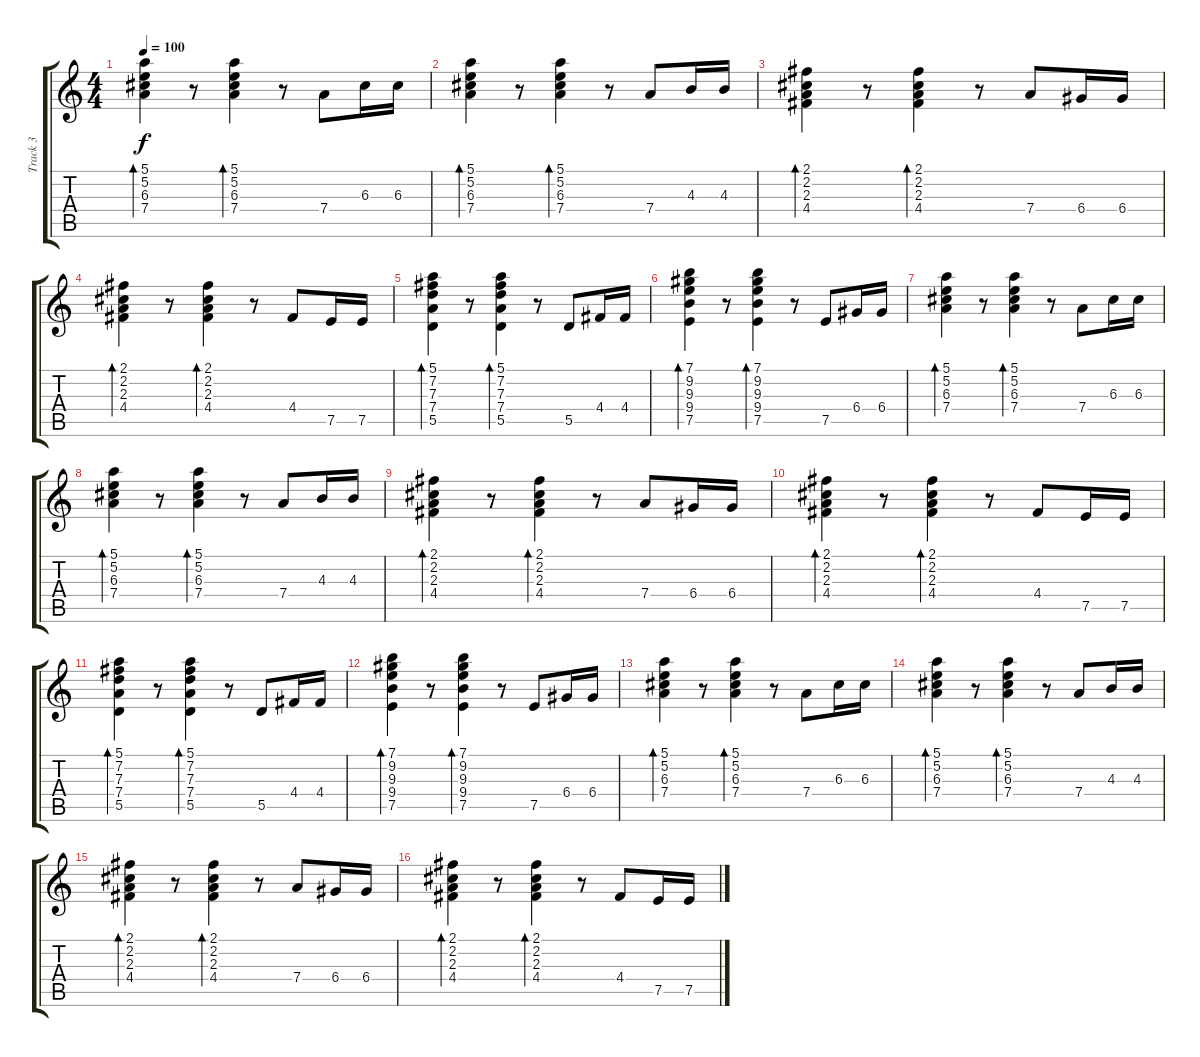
\track ("Track 3" "Track 3") {instrument electricguitarclean}
\staff {score tabs}
\tuning (E4 B3 G3 D3 A2 E2) {hide}
\ts (4 4)
\tempo 100
\clef g2
\ks c
(5.1 5.2 6.3 7.4).4{bd 240 dy f} r.8 (5.1 5.2 6.3 7.4).4{bd 240} r.8 7.4.8 6.3.16 6.3.16 |
(5.1 5.2 6.3 7.4).4{bd 240} r.8 (5.1 5.2 6.3 7.4).4{bd 240} r.8 7.4.8 4.3.16 4.3.16 |
(2.1 2.2 2.3 4.4).4{bd 240} r.8 (2.1 2.2 2.3 4.4).4{bd 240} r.8 7.4.8 6.4.16 6.4.16 |
(2.1 2.2 2.3 4.4).4{bd 240} r.8 (2.1 2.2 2.3 4.4).4{bd 240} r.8 4.4.8 7.5.16 7.5.16 |
(5.1 7.2 7.3 7.4 5.5).4{bd 240} r.8 (5.1 7.2 7.3 7.4 5.5).4{bd 240} r.8 5.5.8 4.4.16 4.4.16 |
(7.1 9.2 9.3 9.4 7.5).4{bd 240} r.8 (7.1 9.2 9.3 9.4 7.5).4{bd 240} r.8 7.5.8 6.4.16 6.4.16 |
(5.1 5.2 6.3 7.4).4{bd 240} r.8 (5.1 5.2 6.3 7.4).4{bd 240} r.8 7.4.8 6.3.16 6.3.16 |
(5.1 5.2 6.3 7.4).4{bd 240} r.8 (5.1 5.2 6.3 7.4).4{bd 240} r.8 7.4.8 4.3.16 4.3.16 |
(2.1 2.2 2.3 4.4).4{bd 240} r.8 (2.1 2.2 2.3 4.4).4{bd 240} r.8 7.4.8 6.4.16 6.4.16 |
(2.1 2.2 2.3 4.4).4{bd 240} r.8 (2.1 2.2 2.3 4.4).4{bd 240} r.8 4.4.8 7.5.16 7.5.16 |
(5.1 7.2 7.3 7.4 5.5).4{bd 240} r.8 (5.1 7.2 7.3 7.4 5.5).4{bd 240} r.8 5.5.8 4.4.16 4.4.16 |
(7.1 9.2 9.3 9.4 7.5).4{bd 240} r.8 (7.1 9.2 9.3 9.4 7.5).4{bd 240} r.8 7.5.8 6.4.16 6.4.16 |
(5.1 5.2 6.3 7.4).4{bd 240} r.8 (5.1 5.2 6.3 7.4).4{bd 240} r.8 7.4.8 6.3.16 6.3.16 |
(5.1 5.2 6.3 7.4).4{bd 240} r.8 (5.1 5.2 6.3 7.4).4{bd 240} r.8 7.4.8 4.3.16 4.3.16 |
(2.1 2.2 2.3 4.4).4{bd 240} r.8 (2.1 2.2 2.3 4.4).4{bd 240} r.8 7.4.8 6.4.16 6.4.16 |
(2.1 2.2 2.3 4.4).4{bd 240} r.8 (2.1 2.2 2.3 4.4).4{bd 240} r.8 4.4.8 7.5.16 7.5.16
